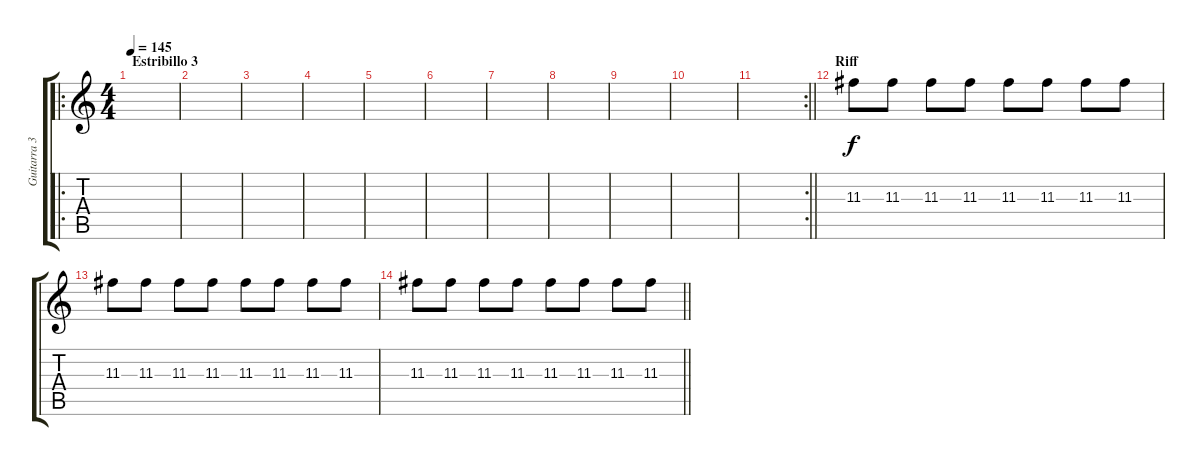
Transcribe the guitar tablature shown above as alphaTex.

\track ("Guitarra 3 / añadidos" "Guitarra 3") {instrument distortionguitar}
\staff {score tabs}
\tuning (E4 B3 G3 D3 A2 E2) {hide}
\ro
\ts (4 4)
\section ("" "Estribillo 3")
\tempo 145
\clef g2
\ks c
|
|
|
|
|
|
|
|
|
|
\rc 2
\barLineRight lightlight
|
\section ("" "Riff")
11.3.8 11.3.8 11.3.8 11.3.8 11.3.8 11.3.8 11.3.8 11.3.8 |
11.3.8 11.3.8 11.3.8 11.3.8 11.3.8 11.3.8 11.3.8 11.3.8 |
\barLineRight lightlight
11.3.8 11.3.8 11.3.8 11.3.8 11.3.8 11.3.8 11.3.8 11.3.8
